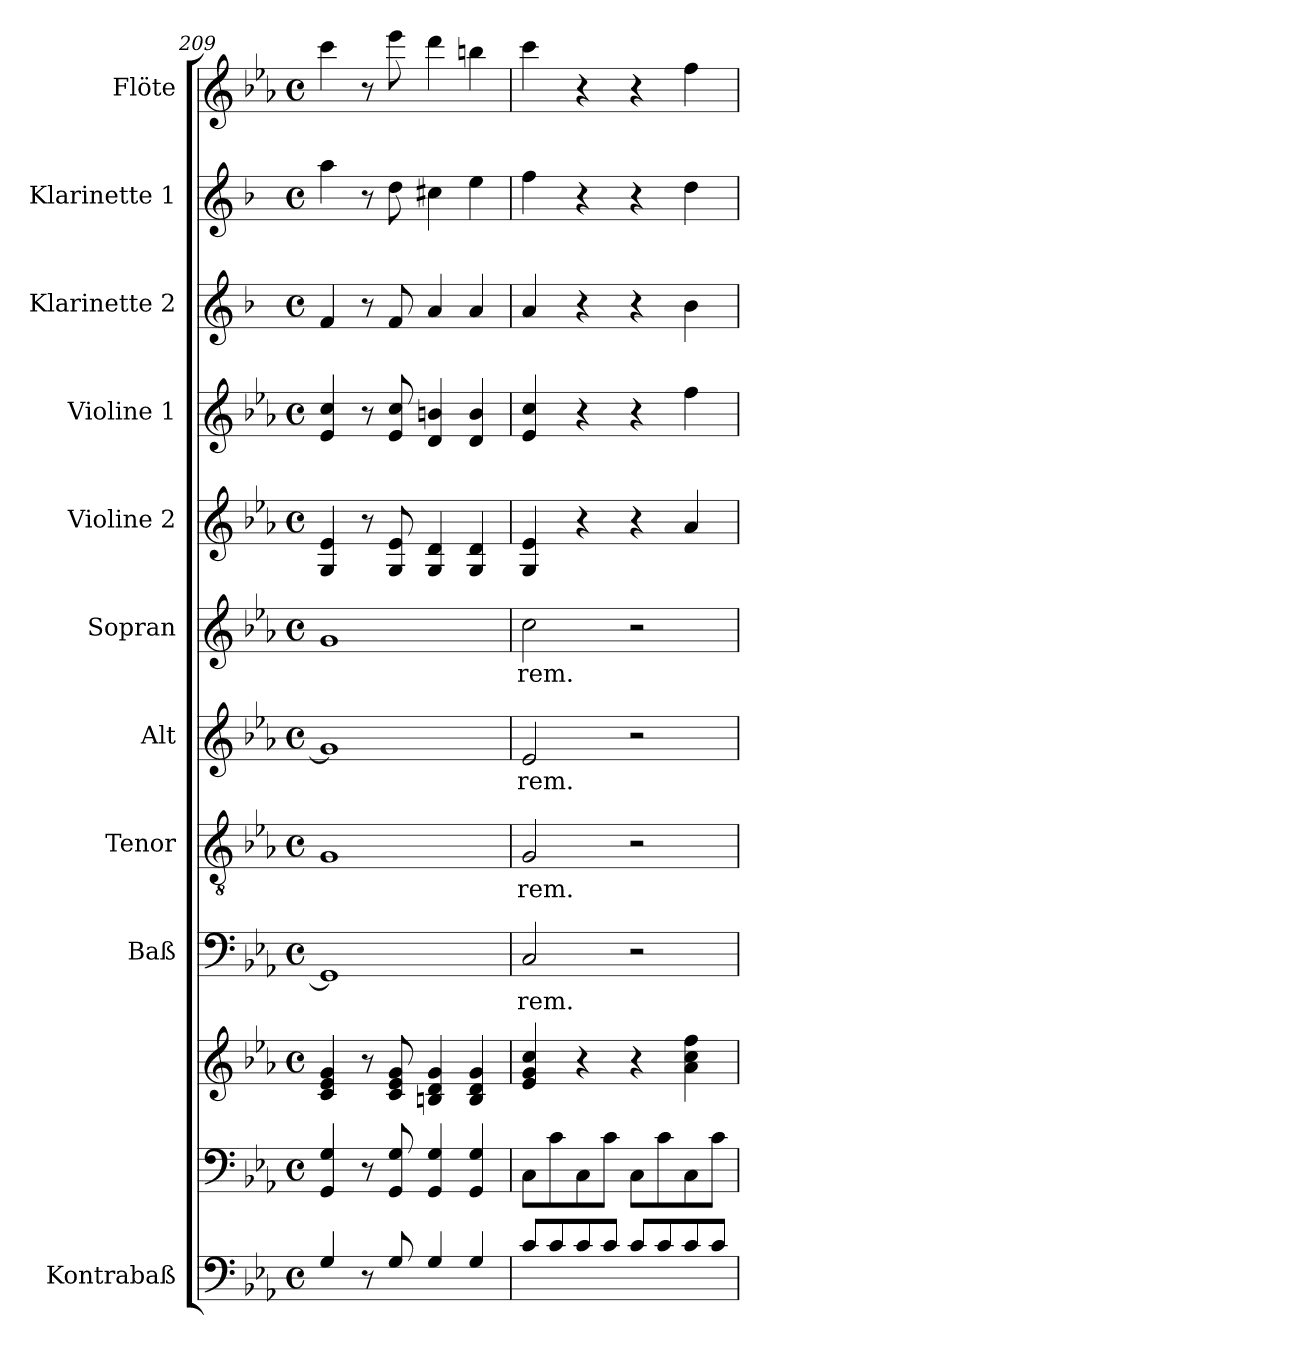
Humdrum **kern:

**kern	**kern	**kern	**kern	**text	**kern	**text	**kern	**text	**kern	**text	**kern	**kern	**kern	**kern	**kern
*part11	*part10	*part10	*part9	*part9	*part8	*part8	*part7	*part7	*part6	*part6	*part5	*part4	*part3	*part2	*part1
*staff12	*staff11	*staff10	*staff9	*staff9	*staff8	*staff8	*staff7	*staff7	*staff6	*staff6	*staff5	*staff4	*staff3	*staff2	*staff1
*I"Kontrabaß	*	*	*I"Baß	*	*I"Tenor	*	*I"Alt	*	*I"Sopran	*	*I"Violine 2	*I"Violine 1	*I"Klarinette 2	*I"Klarinette 1	*I"Flöte
*	*	*	*	*	*	*	*	*	*	*	*I'Vln	*I'Vln	*	*	*I'Fl
*clefF4	*clefF4	*clefG2	*clefF4	*	*clefGv2	*	*clefG2	*	*clefG2	*	*clefG2	*clefG2	*clefG2	*clefG2	*clefG2
*ITrd7c12	*	*	*	*	*	*	*	*	*	*	*	*	*ITrd1c2	*ITrd1c2	*
*k[b-e-a-]	*k[b-e-a-]	*k[b-e-a-]	*k[b-e-a-]	*	*k[b-e-a-]	*	*k[b-e-a-]	*	*k[b-e-a-]	*	*k[b-e-a-]	*k[b-e-a-]	*k[b-e-a-]	*k[b-e-a-]	*k[b-e-a-]
*E-:	*E-:	*E-:	*E-:	*	*E-:	*	*E-:	*	*E-:	*	*E-:	*E-:	*E-:	*E-:	*E-:
*M4/4	*M4/4	*M4/4	*M4/4	*	*M4/4	*	*M4/4	*	*M4/4	*	*M4/4	*M4/4	*M4/4	*M4/4	*M4/4
*met(c)	*met(c)	*met(c)	*met(c)	*	*met(c)	*	*met(c)	*	*met(c)	*	*met(c)	*met(c)	*met(c)	*met(c)	*met(c)
=209	=209	=209	=209	=209	=209	=209	=209	=209	=209	=209	=209	=209	=209	=209	=209
4GG/	4GG/ 4G/	4c/ 4e-/ 4g/	1GG]	.	1G	.	1g]	.	1g	.	4G/ 4e-/	4e-/ 4cc/	4e-/	4gg\	4ccc\
8r	8r	8r	.	.	.	.	.	.	.	.	8r	8r	8r	8r	8r
8GG/	8GG/ 8G/	8c/ 8e-/ 8g/	.	.	.	.	.	.	.	.	8G/ 8e-/	8e-/ 8cc/	8e-/	8cc\	8eee-\
4GG/	4GG/ 4G/	4Bn/ 4d/ 4g/	.	.	.	.	.	.	.	.	4G/ 4d/	4d/ 4bn/	4g/	4bn\	4ddd\
4GG/	4GG/ 4G/	4B/ 4d/ 4g/	.	.	.	.	.	.	.	.	4G/ 4d/	4d/ 4b/	4g/	4dd\	4bbn\
=210	=210	=210	=210	=210	=210	=210	=210	=210	=210	=210	=210	=210	=210	=210	=210
!	!	!	!	!LO:LY:b	!	!LO:LY:b	!	!LO:LY:b	!	!LO:LY:b	!	!	!	!	!
8C/L	8C\L	4e-/ 4g/ 4cc/	2C/	-rem.	2G/	-rem.	2e-/	-rem.	2cc\	-rem.	4G/ 4e-/	4e-/ 4cc/	4g/	4ee-\	4ccc\
8C/	8c\	.	.	.	.	.	.	.	.	.	.	.	.	.	.
8C/	8C\	4r	.	.	.	.	.	.	.	.	4r	4r	4r	4r	4r
8C/J	8c\J	.	.	.	.	.	.	.	.	.	.	.	.	.	.
8C/L	8C\L	4r	2r	.	2r	.	2r	.	2r	.	4r	4r	4r	4r	4r
8C/	8c\	.	.	.	.	.	.	.	.	.	.	.	.	.	.
8C/	8C\	4a-\ 4cc\ 4ff\	.	.	.	.	.	.	.	.	4a-/	4ff\	4a-\	4cc\	4ff\
8C/J	8c\J	.	.	.	.	.	.	.	.	.	.	.	.	.	.
=	=	=	=	=	=	=	=	=	=	=	=	=	=	=	=
*-	*-	*-	*-	*-	*-	*-	*-	*-	*-	*-	*-	*-	*-	*-	*-
